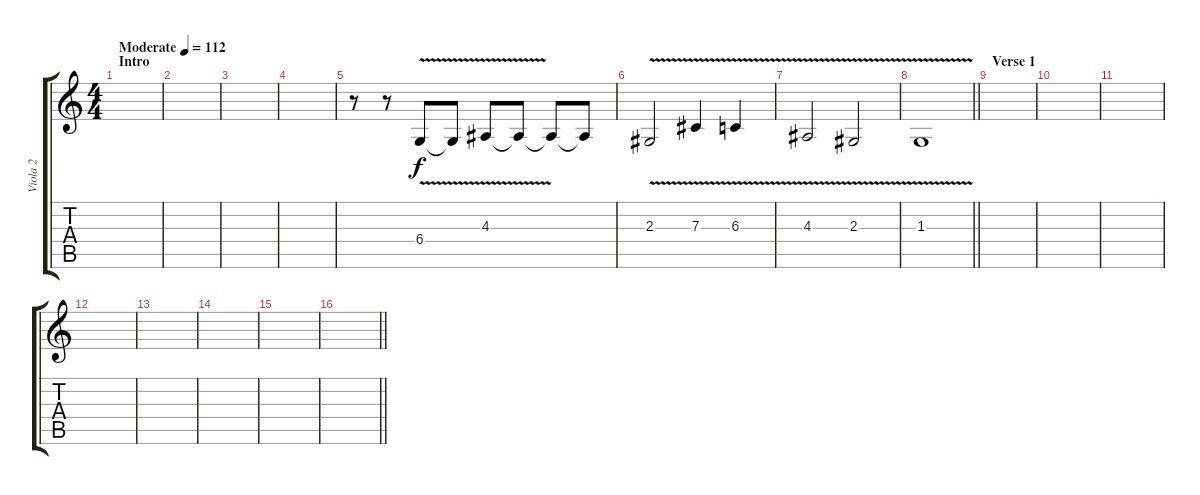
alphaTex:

\track ("Viola 2" "Viola 2") {instrument viola}
\staff {score tabs}
\tuning (Eb4 Bb3 Gb3 Db3 Ab2 Db2) {hide}
\ts (4 4)
\section ("" "Intro")
\tempo (112 "Moderate")
\clef g2
\ks c
|
|
|
|
r.8 r.8 6.4{v}.8 6.4{t}.8 4.3{v}.8 4.3{t}.8 4.3{t}.8 4.3{t}.8 |
2.3{v}.2 7.3{v}.4 6.3{v}.4 |
4.3{v}.2 2.3{v}.2 |
\barLineRight lightlight
1.3{v}.1 |
\section ("" "Verse 1")
|
|
|
|
|
|
|
\barLineRight lightlight
